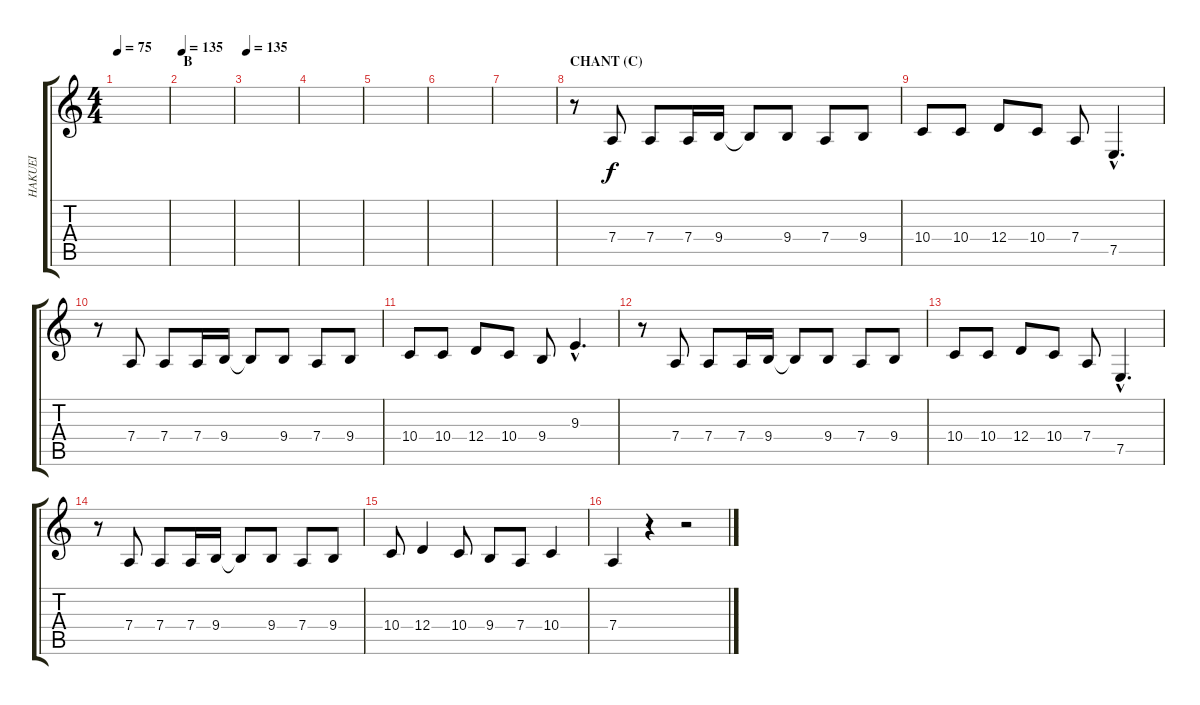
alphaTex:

\track ("HAKUEI" "HAKUEI") {instrument synthvoice}
\staff {score tabs}
\tuning (E4 B3 G3 D3 A2 E2) {hide}
\ts (4 4)
\tempo 75
\clef g2
\ks c
|
\section ("" "B")
\tempo 135
|
\tempo 135
|
|
|
|
|
\section ("" "CHANT (C)")
r.8 7.4.8 7.4.8 7.4.16 9.4.16 9.4{t}.8 9.4.8 7.4.8 9.4.8 |
10.4.8 10.4.8 12.4.8 10.4.8 7.4.8 7.5{hac}.4{d} |
r.8 7.4.8 7.4.8 7.4.16 9.4.16 9.4{t}.8 9.4.8 7.4.8 9.4.8 |
10.4.8 10.4.8 12.4.8 10.4.8 9.4.8 9.3{hac}.4{d} |
r.8 7.4.8 7.4.8 7.4.16 9.4.16 9.4{t}.8 9.4.8 7.4.8 9.4.8 |
10.4.8 10.4.8 12.4.8 10.4.8 7.4.8 7.5{hac}.4{d} |
r.8 7.4.8 7.4.8 7.4.16 9.4.16 9.4{t}.8 9.4.8 7.4.8 9.4.8 |
10.4.8 12.4.4 10.4.8 9.4.8 7.4.8 10.4.4 |
7.4.4 r.4 r.2
